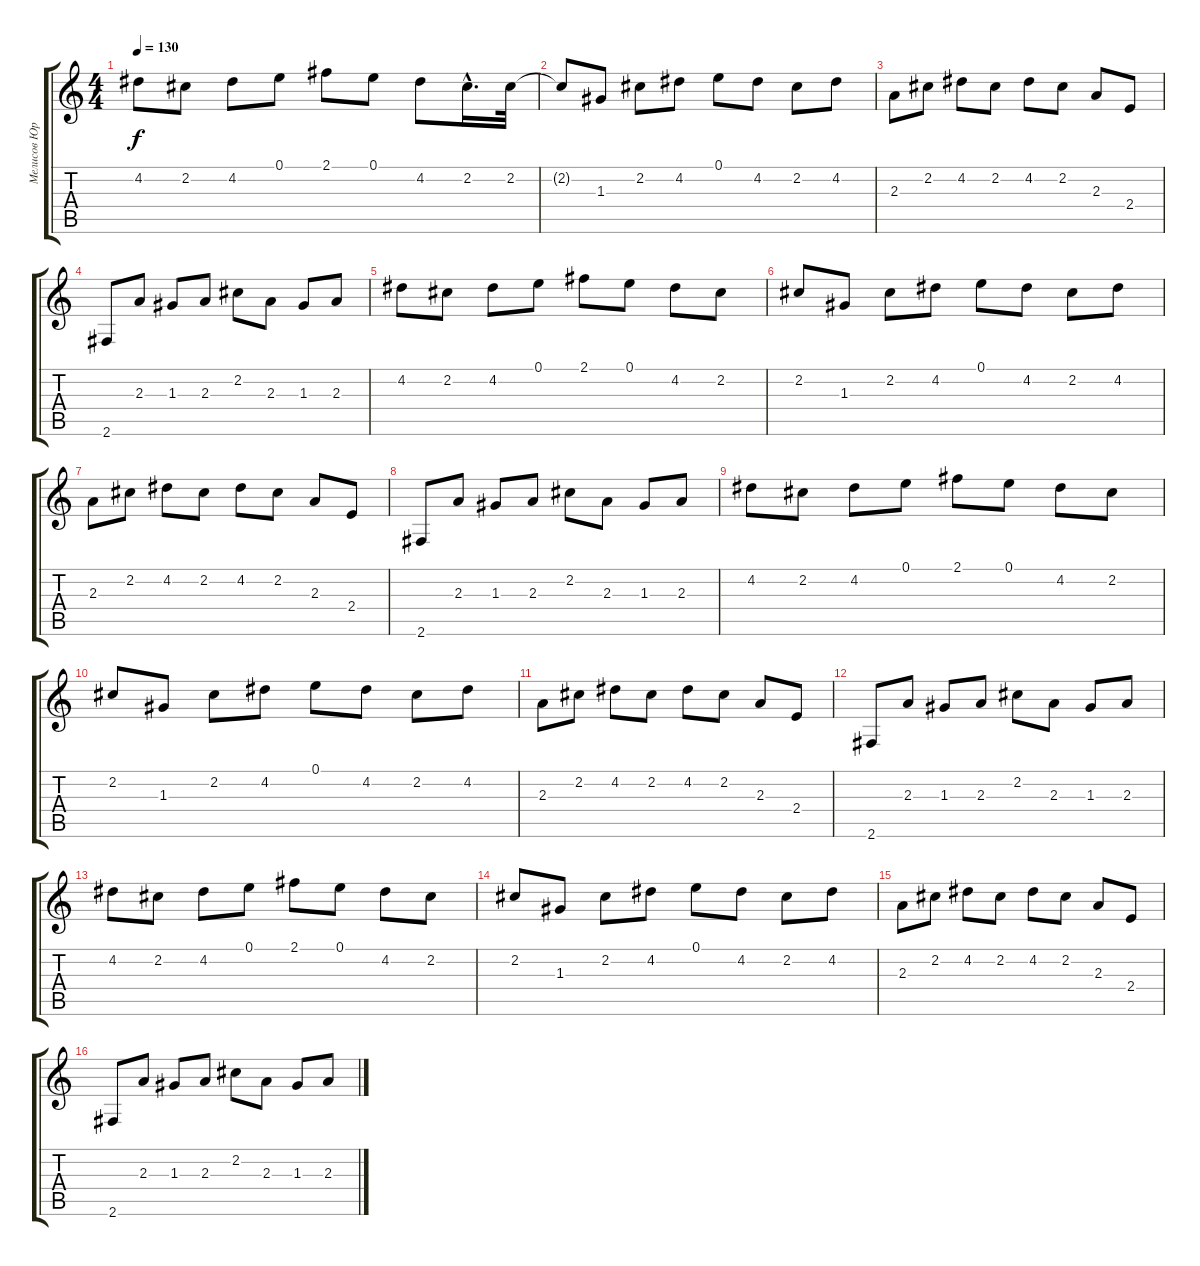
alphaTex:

\track ("Мелисов Юрий" "Мелисов Юр") {instrument overdrivenguitar}
\staff {score tabs}
\tuning (E4 B3 G3 D3 A2 E2) {hide}
\ts (4 4)
\tempo 130
\clef g2
\ks c
4.2.8{dy f} 2.2.8 4.2.8 0.1.8 2.1.8 0.1.8 4.2.8 2.2{hac}.16{d} 2.2.32 |
2.2{t}.8 1.3.8{volume 11} 2.2.8 4.2.8 0.1.8 4.2.8 2.2.8 4.2.8 |
2.3.8 2.2.8 4.2.8 2.2.8 4.2.8 2.2.8 2.3.8 2.4.8 |
2.6.8 2.3.8 1.3.8 2.3.8 2.2.8 2.3.8 1.3.8 2.3.8 |
4.2.8 2.2.8 4.2.8 0.1.8 2.1.8 0.1.8 4.2.8 2.2.8 |
2.2.8 1.3.8 2.2.8 4.2.8 0.1.8 4.2.8 2.2.8 4.2.8 |
2.3.8 2.2.8 4.2.8 2.2.8 4.2.8 2.2.8 2.3.8 2.4.8 |
2.6.8 2.3.8 1.3.8 2.3.8 2.2.8 2.3.8 1.3.8 2.3.8 |
4.2.8 2.2.8 4.2.8 0.1.8 2.1.8 0.1.8 4.2.8 2.2.8 |
2.2.8 1.3.8 2.2.8 4.2.8 0.1.8 4.2.8 2.2.8 4.2.8 |
2.3.8 2.2.8 4.2.8 2.2.8 4.2.8 2.2.8 2.3.8 2.4.8 |
2.6.8 2.3.8 1.3.8 2.3.8 2.2.8 2.3.8 1.3.8 2.3.8 |
4.2.8 2.2.8 4.2.8 0.1.8 2.1.8 0.1.8 4.2.8 2.2.8 |
2.2.8 1.3.8 2.2.8 4.2.8 0.1.8 4.2.8 2.2.8 4.2.8 |
2.3.8 2.2.8 4.2.8 2.2.8 4.2.8 2.2.8 2.3.8 2.4.8 |
2.6.8 2.3.8 1.3.8 2.3.8 2.2.8 2.3.8 1.3.8 2.3.8
